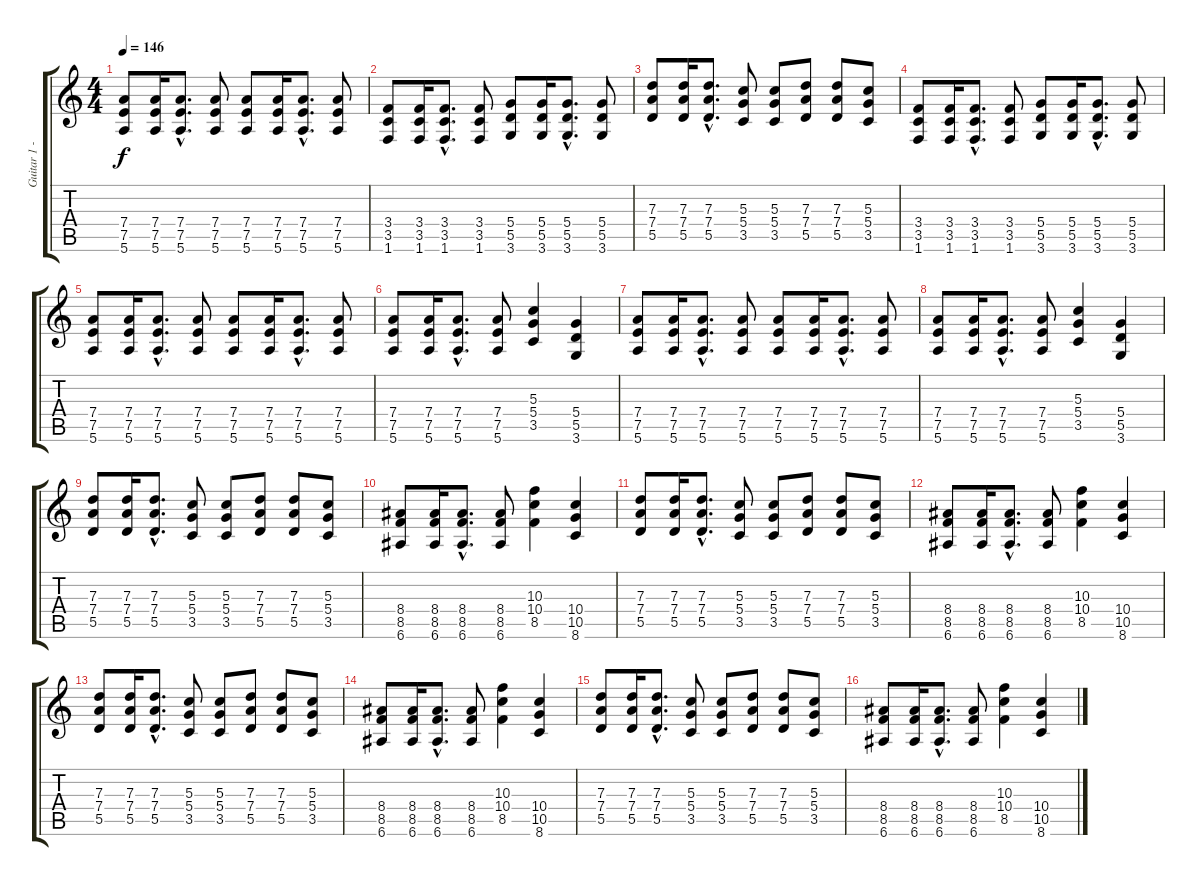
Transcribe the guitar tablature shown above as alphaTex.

\track ("Guitar 1 - Brett Gurewitz" "Guitar 1 -") {instrument distortionguitar}
\staff {score tabs}
\tuning (E4 B3 G3 D3 A2 E2) {hide}
\ts (4 4)
\tempo 146
\clef g2
\ks c
(7.4 7.5 5.6).8{dy f} (7.4 7.5 5.6).16 (7.4{hac} 7.5{hac} 5.6{hac}).8{d} (7.4 7.5 5.6).8 (7.4 7.5 5.6).8 (7.4 7.5 5.6).16 (7.4{hac} 7.5{hac} 5.6{hac}).8{d} (7.4 7.5 5.6).8 |
(3.4 3.5 1.6).8 (3.4 3.5 1.6).16 (3.4{hac} 3.5{hac} 1.6{hac}).8{d} (3.4 3.5 1.6).8 (5.4 5.5 3.6).8 (5.4 5.5 3.6).16 (5.4{hac} 5.5{hac} 3.6{hac}).8{d} (5.4 5.5 3.6).8 |
(7.3 7.4 5.5).8 (7.3 7.4 5.5).16 (7.3{hac} 7.4{hac} 5.5{hac}).8{d} (5.3 5.4 3.5).8 (5.3 5.4 3.5).8 (7.3 7.4 5.5).8 (7.3 7.4 5.5).8 (5.3 5.4 3.5).8 |
(3.4 3.5 1.6).8 (3.4 3.5 1.6).16 (3.4{hac} 3.5{hac} 1.6{hac}).8{d} (3.4 3.5 1.6).8 (5.4 5.5 3.6).8 (5.4 5.5 3.6).16 (5.4{hac} 5.5{hac} 3.6{hac}).8{d} (5.4 5.5 3.6).8 |
(7.4 7.5 5.6).8 (7.4 7.5 5.6).16 (7.4{hac} 7.5{hac} 5.6{hac}).8{d} (7.4 7.5 5.6).8 (7.4 7.5 5.6).8 (7.4 7.5 5.6).16 (7.4{hac} 7.5{hac} 5.6{hac}).8{d} (7.4 7.5 5.6).8 |
(7.4 7.5 5.6).8 (7.4 7.5 5.6).16 (7.4{hac} 7.5{hac} 5.6{hac}).8{d} (7.4 7.5 5.6).8 (5.3 5.4 3.5).4 (5.4 5.5 3.6).4 |
(7.4 7.5 5.6).8 (7.4 7.5 5.6).16 (7.4{hac} 7.5{hac} 5.6{hac}).8{d} (7.4 7.5 5.6).8 (7.4 7.5 5.6).8 (7.4 7.5 5.6).16 (7.4{hac} 7.5{hac} 5.6{hac}).8{d} (7.4 7.5 5.6).8 |
(7.4 7.5 5.6).8 (7.4 7.5 5.6).16 (7.4{hac} 7.5{hac} 5.6{hac}).8{d} (7.4 7.5 5.6).8 (5.3 5.4 3.5).4 (5.4 5.5 3.6).4 |
(7.3 7.4 5.5).8 (7.3 7.4 5.5).16 (7.3{hac} 7.4{hac} 5.5{hac}).8{d} (5.3 5.4 3.5).8 (5.3 5.4 3.5).8 (7.3 7.4 5.5).8 (7.3 7.4 5.5).8 (5.3 5.4 3.5).8 |
(8.4 8.5 6.6).8 (8.4 8.5 6.6).16 (8.4{hac} 8.5{hac} 6.6{hac}).8{d} (8.4 8.5 6.6).8 (10.3 10.4 8.5).4 (10.4 10.5 8.6).4 |
(7.3 7.4 5.5).8 (7.3 7.4 5.5).16 (7.3{hac} 7.4{hac} 5.5{hac}).8{d} (5.3 5.4 3.5).8 (5.3 5.4 3.5).8 (7.3 7.4 5.5).8 (7.3 7.4 5.5).8 (5.3 5.4 3.5).8 |
(8.4 8.5 6.6).8 (8.4 8.5 6.6).16 (8.4{hac} 8.5{hac} 6.6{hac}).8{d} (8.4 8.5 6.6).8 (10.3 10.4 8.5).4 (10.4 10.5 8.6).4 |
(7.3 7.4 5.5).8 (7.3 7.4 5.5).16 (7.3{hac} 7.4{hac} 5.5{hac}).8{d} (5.3 5.4 3.5).8 (5.3 5.4 3.5).8 (7.3 7.4 5.5).8 (7.3 7.4 5.5).8 (5.3 5.4 3.5).8 |
(8.4 8.5 6.6).8 (8.4 8.5 6.6).16 (8.4{hac} 8.5{hac} 6.6{hac}).8{d} (8.4 8.5 6.6).8 (10.3 10.4 8.5).4 (10.4 10.5 8.6).4 |
(7.3 7.4 5.5).8 (7.3 7.4 5.5).16 (7.3{hac} 7.4{hac} 5.5{hac}).8{d} (5.3 5.4 3.5).8 (5.3 5.4 3.5).8 (7.3 7.4 5.5).8 (7.3 7.4 5.5).8 (5.3 5.4 3.5).8 |
(8.4 8.5 6.6).8 (8.4 8.5 6.6).16 (8.4{hac} 8.5{hac} 6.6{hac}).8{d} (8.4 8.5 6.6).8 (10.3 10.4 8.5).4 (10.4 10.5 8.6).4
